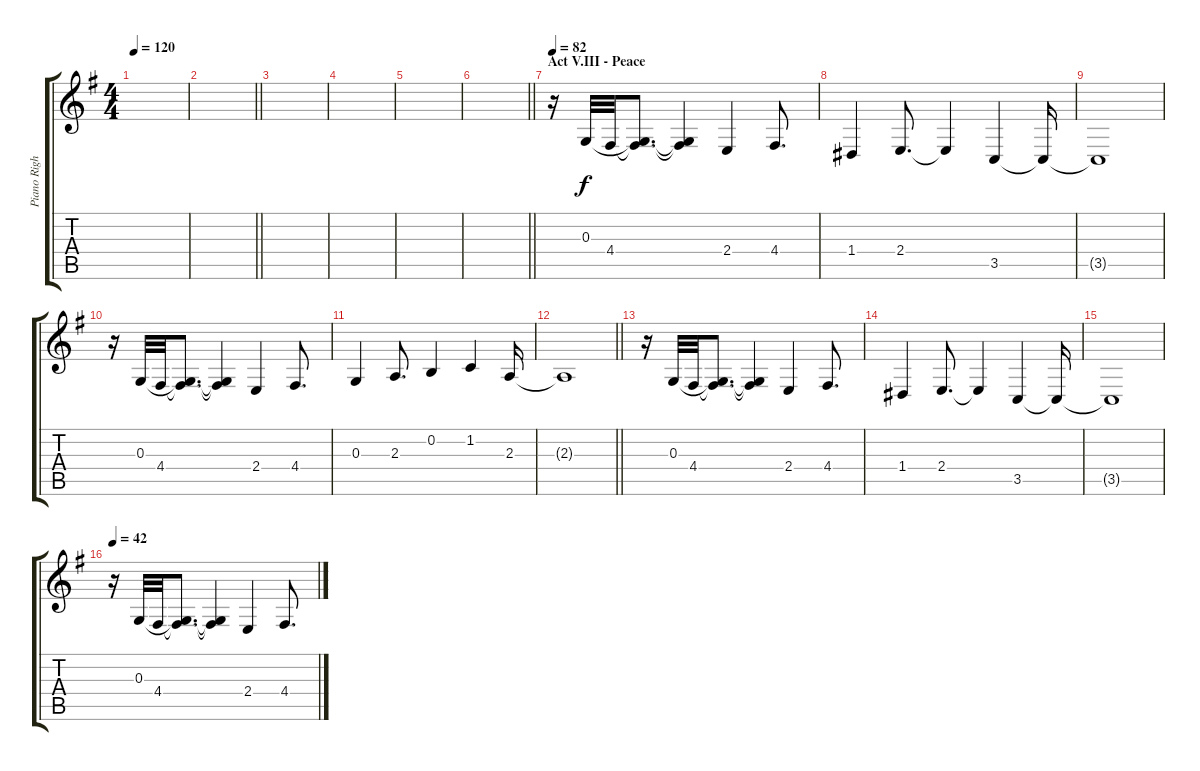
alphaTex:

\track ("Piano Right Standard" "Piano Righ") {instrument acousticgrandpiano}
\staff {score tabs}
\tuning (E4 B3 G3 D3 A2 E2) {hide}
\ts (4 4)
\tempo 120
\clef g2
\ks eminor
|
\barLineRight lightlight
|
|
|
|
\barLineRight lightlight
|
\section ("" "Act V.III - Peace")
\tempo 82
r.16{volume 14} 0.3.32 4.4.32 (0.3{t} 4.4{t}).8{d} (0.3{t} 4.4{t}).4 2.4.4 4.4.8{d} |
1.4.4 2.4.8{d} 2.4{t}.4 3.5.4 3.5{t}.16 |
3.5{t}.1 |
r.16 0.3.32 4.4.32 (0.3{t} 4.4{t}).8{d} (0.3{t} 4.4{t}).4 2.4.4 4.4.8{d} |
0.3.4 2.3.8{d} 0.2.4 1.2.4 2.3.16 |
\barLineRight lightlight
2.3{t}.1 |
r.16 0.3.32 4.4.32 (0.3{t} 4.4{t}).8{d} (0.3{t} 4.4{t}).4 2.4.4 4.4.8{d} |
1.4.4 2.4.8{d} 2.4{t}.4 3.5.4 3.5{t}.16 |
3.5{t}.1 |
\tempo 42
r.16 0.3.32 4.4.32 (0.3{t} 4.4{t}).8{d} (0.3{t} 4.4{t}).4 2.4.4 4.4.8{d}
